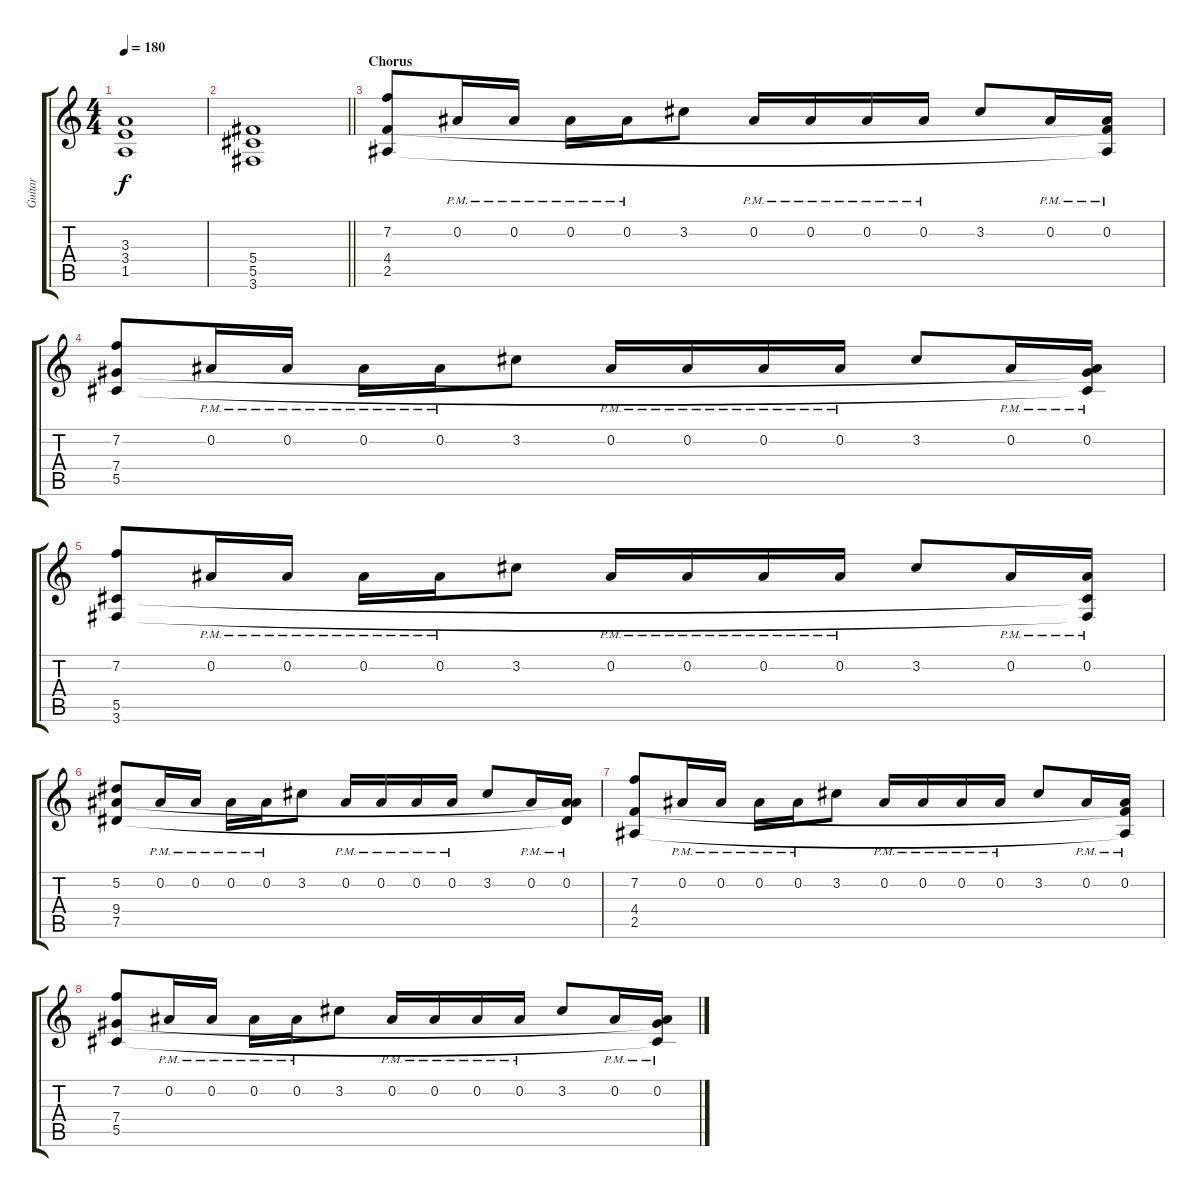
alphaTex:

\track ("Guitar" "Guitar") {instrument distortionguitar}
\staff {score tabs}
\tuning (Eb4 Bb3 Gb3 Db3 Ab2 Eb2) {hide}
\ts (4 4)
\tempo 180
\clef g2
\ks c
(3.3 3.4 1.5).1{dy f} |
\barLineRight lightlight
(5.4 5.5 3.6).1 |
\section ("" "Chorus")
(7.2 4.4 2.5).8 0.2{pm}.16 0.2{pm}.16 0.2{pm}.16 0.2{pm}.16 3.2.8 0.2{pm}.16 0.2{pm}.16 0.2{pm}.16 0.2{pm}.16 3.2.8 0.2{pm}.16 (0.2{pm} 4.4{t} 2.5{t}).16 |
(7.2 7.4 5.5).8 0.2{pm}.16 0.2{pm}.16 0.2{pm}.16 0.2{pm}.16 3.2.8 0.2{pm}.16 0.2{pm}.16 0.2{pm}.16 0.2{pm}.16 3.2.8 0.2{pm}.16 (0.2{pm} 7.4{t} 5.5{t}).16 |
(7.2 5.5 3.6).8 0.2{pm}.16 0.2{pm}.16 0.2{pm}.16 0.2{pm}.16 3.2.8 0.2{pm}.16 0.2{pm}.16 0.2{pm}.16 0.2{pm}.16 3.2.8 0.2{pm}.16 (0.2{pm} 5.5{t} 3.6{t}).16 |
(5.2 9.4 7.5).8 0.2{pm}.16 0.2{pm}.16 0.2{pm}.16 0.2{pm}.16 3.2.8 0.2{pm}.16 0.2{pm}.16 0.2{pm}.16 0.2{pm}.16 3.2.8 0.2{pm}.16 (0.2{pm} 9.4{t} 7.5{t}).16 |
(7.2 4.4 2.5).8 0.2{pm}.16 0.2{pm}.16 0.2{pm}.16 0.2{pm}.16 3.2.8 0.2{pm}.16 0.2{pm}.16 0.2{pm}.16 0.2{pm}.16 3.2.8 0.2{pm}.16 (0.2{pm} 4.4{t} 2.5{t}).16 |
(7.2 7.4 5.5).8 0.2{pm}.16 0.2{pm}.16 0.2{pm}.16 0.2{pm}.16 3.2.8 0.2{pm}.16 0.2{pm}.16 0.2{pm}.16 0.2{pm}.16 3.2.8 0.2{pm}.16 (0.2{pm} 7.4{t} 5.5{t}).16
